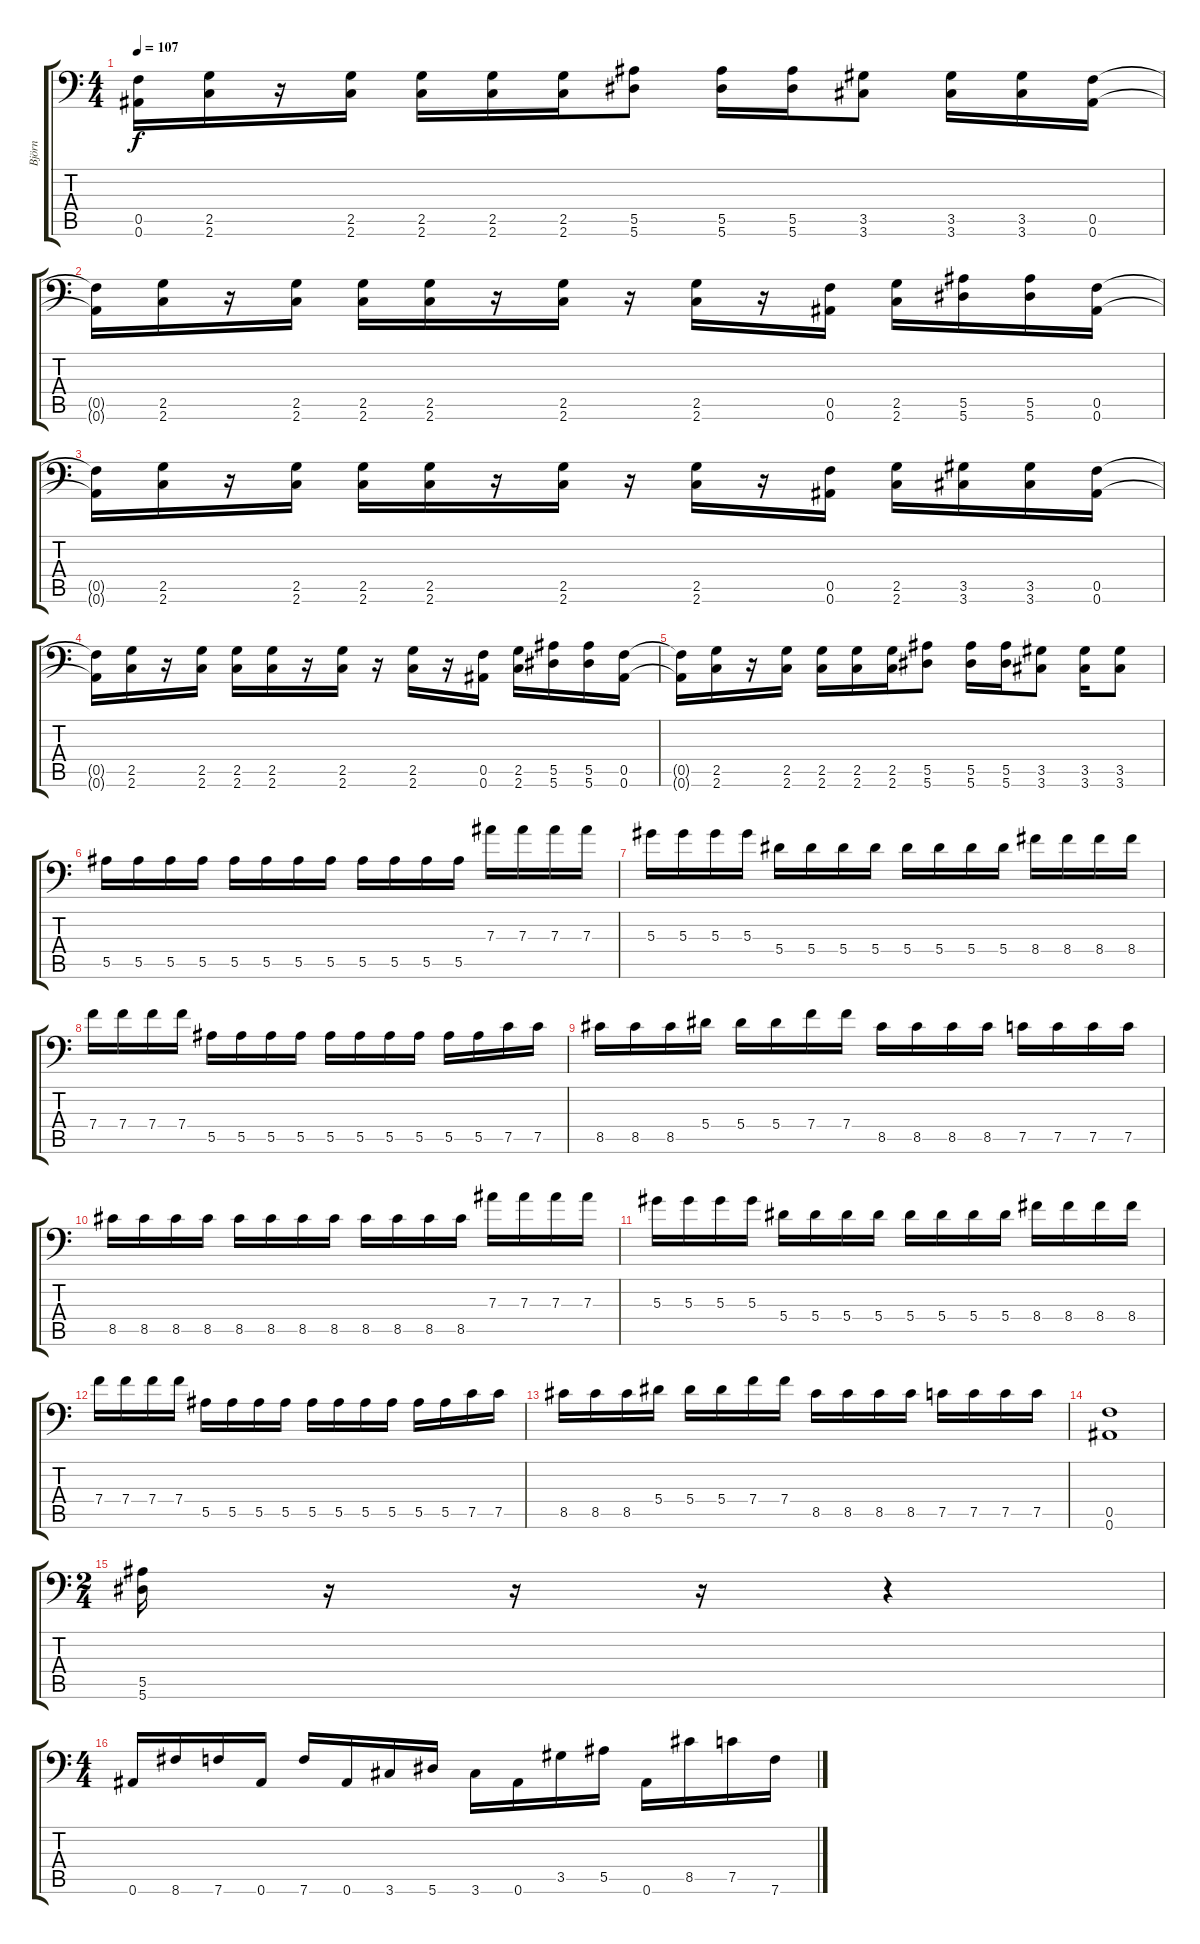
\track ("Björn" "Björn") {instrument distortionguitar}
\staff {score tabs}
\tuning (C4 G3 Eb3 Bb2 F2 Bb1) {hide}
\ts (4 4)
\tempo 107
\clef f4
\ks c
(0.5{t} 0.6{t}).16{dy f} (2.5 2.6).16 r.16 (2.5 2.6).16 (2.5 2.6).16 (2.5 2.6).16 (2.5 2.6).16 (5.5 5.6).8 (5.5 5.6).16 (5.5 5.6).16 (3.5 3.6).8 (3.5 3.6).16 (3.5 3.6).16 (0.5 0.6).16 |
(0.5{t} 0.6{t}).16 (2.5 2.6).16 r.16 (2.5 2.6).16 (2.5 2.6).16 (2.5 2.6).16 r.16 (2.5 2.6).16 r.16 (2.5 2.6).16 r.16 (0.5 0.6).16 (2.5 2.6).16 (5.5 5.6).16 (5.5 5.6).16 (0.5 0.6).16 |
(0.5{t} 0.6{t}).16 (2.5 2.6).16 r.16 (2.5 2.6).16 (2.5 2.6).16 (2.5 2.6).16 r.16 (2.5 2.6).16 r.16 (2.5 2.6).16 r.16 (0.5 0.6).16 (2.5 2.6).16 (3.5 3.6).16 (3.5 3.6).16 (0.5 0.6).16 |
(0.5{t} 0.6{t}).16 (2.5 2.6).16 r.16 (2.5 2.6).16 (2.5 2.6).16 (2.5 2.6).16 r.16 (2.5 2.6).16 r.16 (2.5 2.6).16 r.16 (0.5 0.6).16 (2.5 2.6).16 (5.5 5.6).16 (5.5 5.6).16 (0.5 0.6).16 |
(0.5{t} 0.6{t}).16 (2.5 2.6).16 r.16 (2.5 2.6).16 (2.5 2.6).16 (2.5 2.6).16 (2.5 2.6).16 (5.5 5.6).8 (5.5 5.6).16 (5.5 5.6).16 (3.5 3.6).8 (3.5 3.6).16 (3.5 3.6).8 |
5.5.16 5.5.16 5.5.16 5.5.16 5.5.16 5.5.16 5.5.16 5.5.16 5.5.16 5.5.16 5.5.16 5.5.16 7.3.16 7.3.16 7.3.16 7.3.16 |
5.3.16 5.3.16 5.3.16 5.3.16 5.4.16 5.4.16 5.4.16 5.4.16 5.4.16 5.4.16 5.4.16 5.4.16 8.4.16 8.4.16 8.4.16 8.4.16 |
7.4.16 7.4.16 7.4.16 7.4.16 5.5.16 5.5.16 5.5.16 5.5.16 5.5.16 5.5.16 5.5.16 5.5.16 5.5.16 5.5.16 7.5.16 7.5.16 |
8.5.16 8.5.16 8.5.16 5.4.16 5.4.16 5.4.16 7.4.16 7.4.16 8.5.16 8.5.16 8.5.16 8.5.16 7.5.16 7.5.16 7.5.16 7.5.16 |
8.5.16 8.5.16 8.5.16 8.5.16 8.5.16 8.5.16 8.5.16 8.5.16 8.5.16 8.5.16 8.5.16 8.5.16 7.3.16 7.3.16 7.3.16 7.3.16 |
5.3.16 5.3.16 5.3.16 5.3.16 5.4.16 5.4.16 5.4.16 5.4.16 5.4.16 5.4.16 5.4.16 5.4.16 8.4.16 8.4.16 8.4.16 8.4.16 |
7.4.16 7.4.16 7.4.16 7.4.16 5.5.16 5.5.16 5.5.16 5.5.16 5.5.16 5.5.16 5.5.16 5.5.16 5.5.16 5.5.16 7.5.16 7.5.16 |
8.5.16 8.5.16 8.5.16 5.4.16 5.4.16 5.4.16 7.4.16 7.4.16 8.5.16 8.5.16 8.5.16 8.5.16 7.5.16 7.5.16 7.5.16 7.5.16 |
(0.5 0.6).1 |
\ts (2 4)
(5.5 5.6).16 r.16 r.16 r.16 r.4 |
\ts (4 4)
0.6.16 8.6.16 7.6.16 0.6.16 7.6.16 0.6.16 3.6.16 5.6.16 3.6.16 0.6.16 3.5.16 5.5.16 0.6.16 8.5.16 7.5.16 7.6.16
